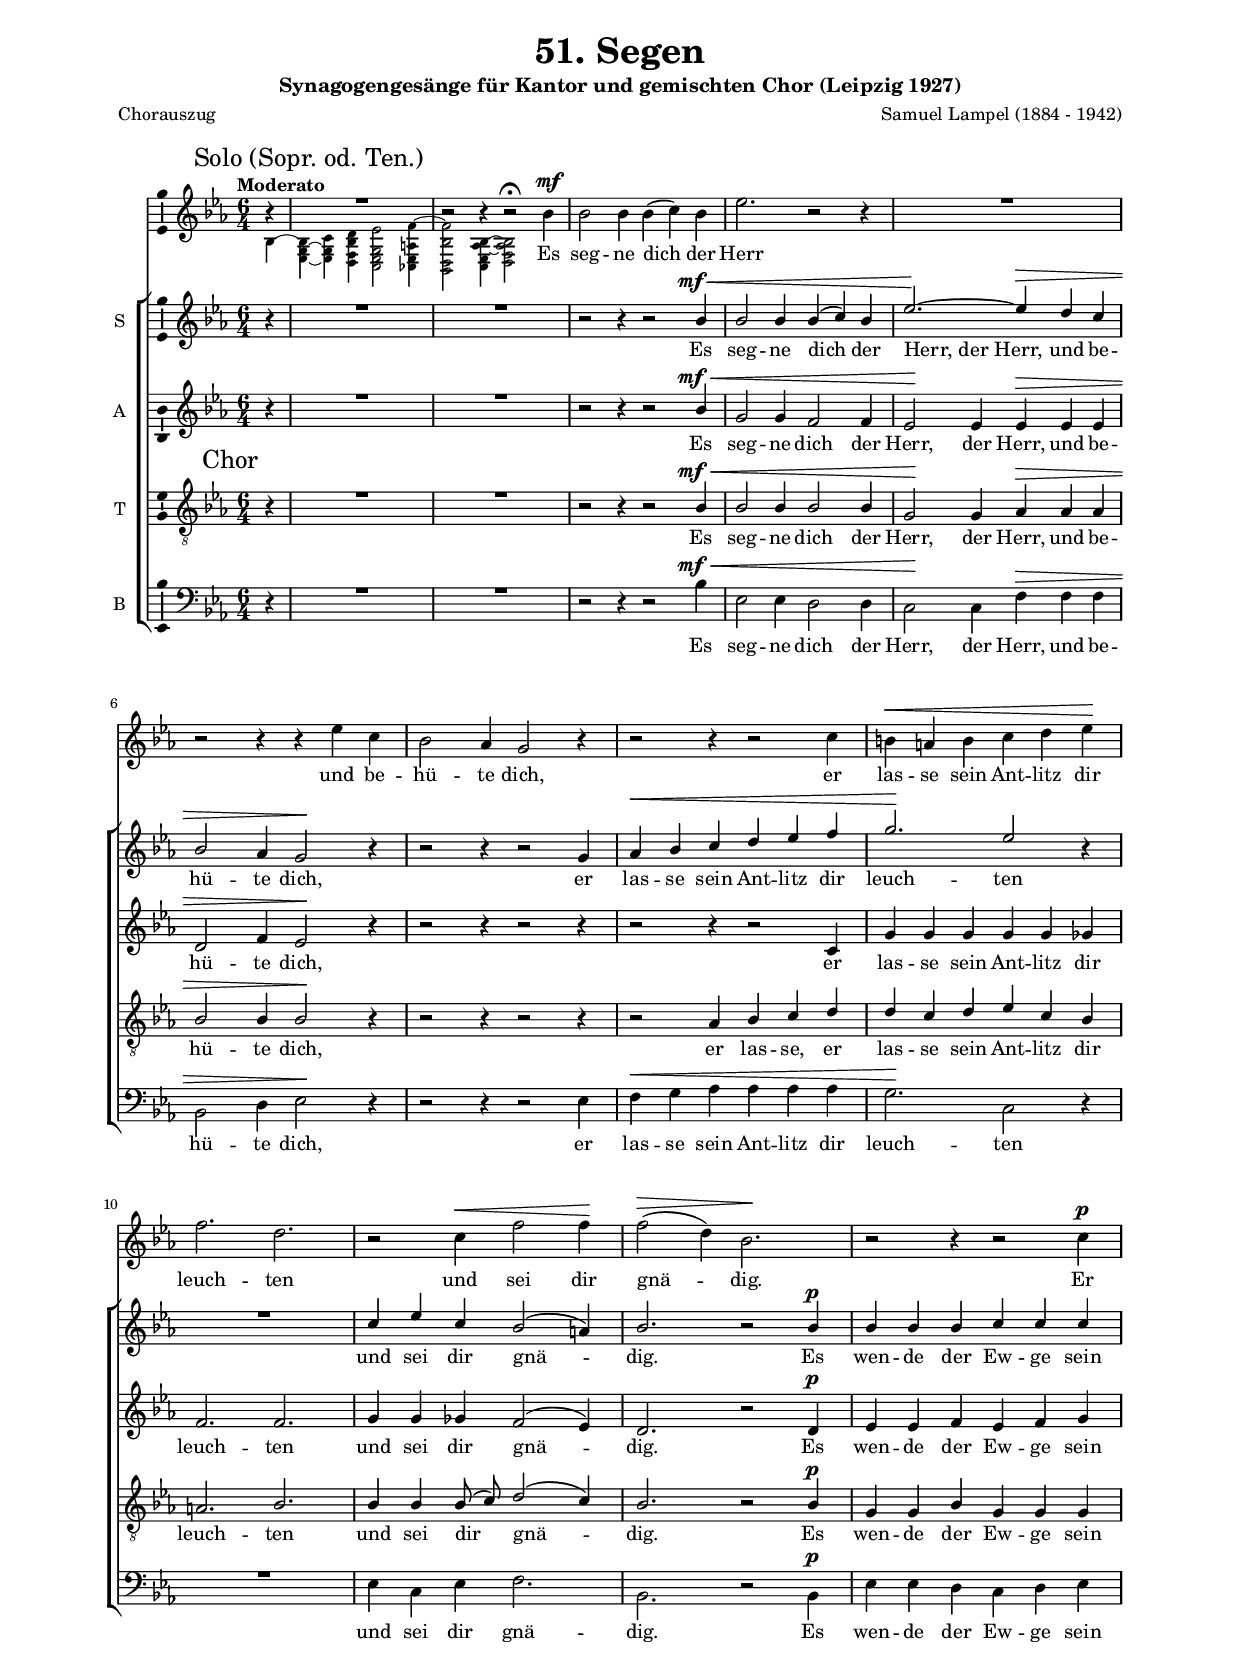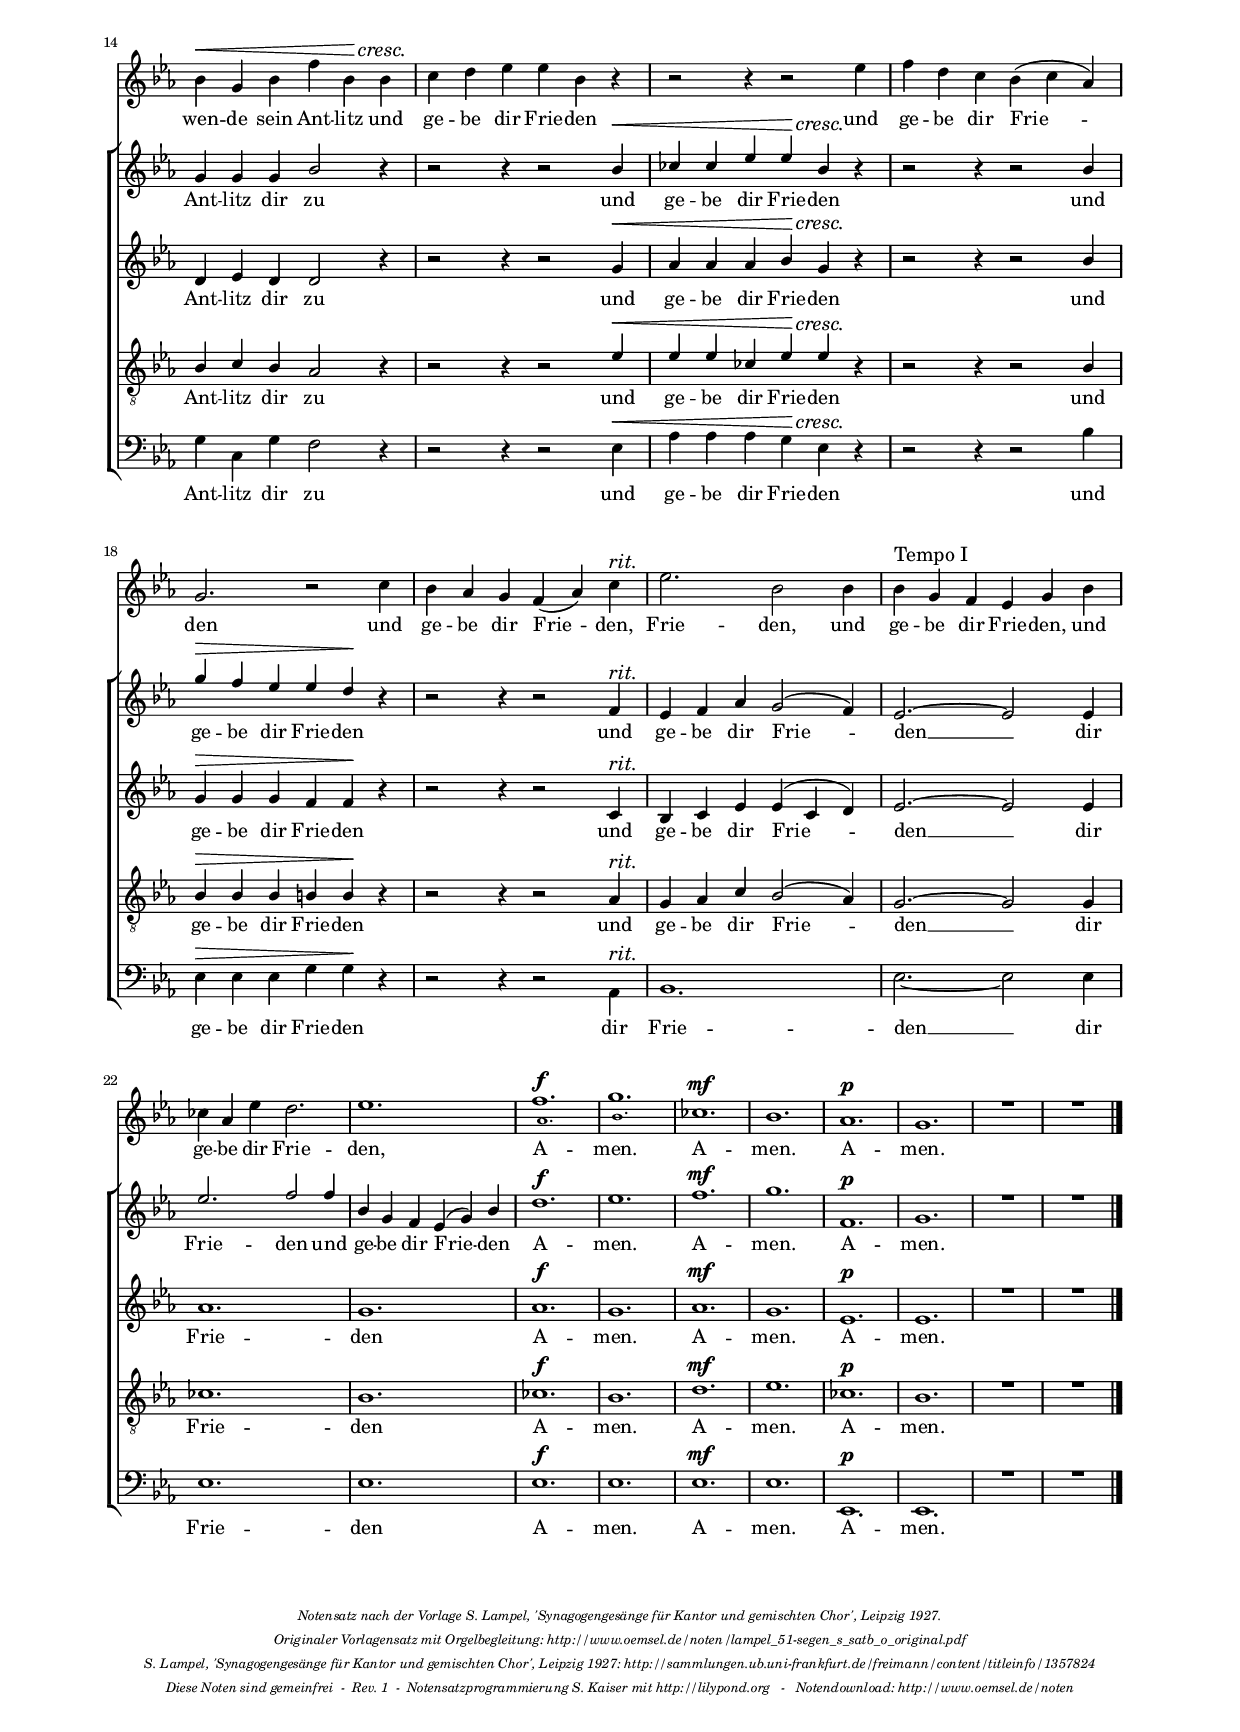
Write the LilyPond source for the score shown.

\version "2.18.2"

#(ly:set-option 'point-and-click #f)

%--------------------
% Maintainer: Sven Kaiser / e-mail: noten(at)oemsel.de
% lampel_51-segen_s_satb_o_neu.ly
% 2017-02-26


\header {
    poet = "Chorauszug"
    composer = "Samuel Lampel (1884 - 1942)"
    title = \markup { \fontsize #2.0 "51. Segen"}
    subtitle = "Synagogengesänge für Kantor und gemischten Chor (Leipzig 1927)"
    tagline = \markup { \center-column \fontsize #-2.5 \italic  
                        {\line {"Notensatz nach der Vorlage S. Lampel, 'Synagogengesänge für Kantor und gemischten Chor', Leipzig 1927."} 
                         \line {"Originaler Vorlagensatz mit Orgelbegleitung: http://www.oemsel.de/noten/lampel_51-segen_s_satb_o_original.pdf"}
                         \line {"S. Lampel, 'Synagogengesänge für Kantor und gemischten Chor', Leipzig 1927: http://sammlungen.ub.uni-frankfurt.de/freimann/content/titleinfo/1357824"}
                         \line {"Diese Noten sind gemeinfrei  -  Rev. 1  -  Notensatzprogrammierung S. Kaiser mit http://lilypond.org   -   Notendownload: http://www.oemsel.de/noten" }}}
}

#(set-global-staff-size 15.5)


\paper {
    paper-width = 21.0\cm
    paper-height = 29.7\cm
    top-margin = 0.7\cm
    bottom-margin = 0.8\cm
    left-margin = 2.0\cm
    right-margin = 2.0\cm
    print-page-number = ##f
    ragged-bottom = ##t
    markup-system-spacing = #'((basic-distance . 22) (padding . 1) (stretchability . 0))
    system-system-spacing #'basic-distance = #17
    ragged-right = ##f
    ragged-last = ##f
    annotate-spacing = ##f
}

StichVoice = \relative c' {
  \clef treble
  \key c \minor
  \time 6/4
  \partial 4
%  \override NoteHead.color = #grey
%  \override Tie.color = #grey
%  \override Stem.color = #grey
%  \override Accidental.color = #grey
%  \override Script.color = #grey
   \override StaffSymbol.staff-space = #10
   \override StaffSymbol.ledger-line-thickness = #'(0.0 . 0.0)
%  \override Staff.LedgerLineSpanner.color = #grey
  \set Voice.fontSize = #-2
  \stemDown
  \override Tie.thickness = #0.0
  bes4~ 
  <bes g~ es~>4 <c g es>4 <d bes f d>4 <es g, es c>2 <f~ a, es ces>4 |
  <f bes, d, bes>2 <bes,~ as~ es c>4 <bes as f d>2
}

SoloVoice = \relative c'' {
  \clef treble
  \key c \minor
  \time 6/4
  \tempo "Moderato"
  \once \override TextScript #'padding = #2.0
  \once \override TextScript #'X-offset = #-9.0
  \once \override TextScript #'Y-offset = #6.0
  \partial 4
  \override MultiMeasureRest.staff-position = #2
  \override Rest.staff-position = #0
  r4 ^\markup{ \fontsize #3.0 {"Solo (Sopr. od. Ten.)"} }
  R1.*1
  r2 r4 r2 \fermata bes4 ^\mf |
  bes2 bes4 bes4( c4) bes4 |
  es2. r2 r4 |
  R1.*1 \break \noPageBreak |
  r2 r4 r4 es4 c4 |
  bes2 as4 g2 r4 |
  r2 r4 r2 c4 |
  b4 ^\< a4 b4 c4 d4 es4 \! \break \noPageBreak |
  f2. d2. |
  r2 c4 ^\< f2 f4 \! |
  f2( ^\> d4) bes2. \! |
  r2 r4 r2 c4 ^\p \pageBreak |
  
  bes4 ^\< g4 bes4 f'4 bes,4 ^\! 
  \once \override TextScript #'X-offset = #-2.8
  \once \override TextScript #'Y-offset = #3.0
  bes4 ^\markup {\italic \large "cresc."} |
  c4 d4 es4 es4 bes4 r4 |
  r2 r4 r2 es4 |
  f4 d4 c4 bes4( c4 as4) \break |
  g2. r2 c4 |
  bes4 as4 g4 f4( as4) c4 ^\markup {\italic \large "rit."} |
  es2. bes2 bes4 |
  bes4 ^\markup{ \larger {"Tempo I"}} g4 f4 es4 g4 bes4 \break |
  ces4 as4 es'4 d2. |
  es1. |
  #(define afterGraceFraction (cons 1 1000))
  \afterGrace f1. ^\f { as,1.} |
  \afterGrace g'1. {bes,1.} |
  ces1. ^\mf |
  bes1. |
  as1. ^\p |
  g1. |
  R1.*2
  \bar "|."
}

SoloText = \lyricmode {
Es seg -- ne dich der Herr
und be -- hü -- te dich, er las -- se sein Ant -- litz dir
leuch -- ten und sei dir gnä -- dig. Er
wen -- de sein Ant -- litz und ge -- be dir Frie -- den und ge -- be dir Frie -- 
den und ge -- be dir Frie -- den, Frie -- den, und ge -- be dir Frie -- den, und
ge -- be dir Frie -- den, A -- men. A -- men. A -- men. 
}

SopranVoice = \relative c'' {
  \clef treble
  \key c \minor
  \time 6/4
  \override Hairpin.to-barline = ##f
  \partial 4
  \override MultiMeasureRest.staff-position = #2
  \override Rest.staff-position = #0
  r4
  R1.*2 |
  r2 r4 r2 bes4 ^\tweak #'X-offset #-0.5 \< ^\tweak #'X-offset #-2.0 \mf |
  bes2 bes4 bes4( c4) bes4 |
  es2.~ \! es4 ^\> d4 c4 |
  bes2 as4 g2 \! r4 |
  r2 r4 r2 g4 |
  as4 ^\< bes4 c4 d4 es4 f4 |
  g2. \! es2 r4 |
  R1.*1 |
  c4 es4 c4 bes2( a4) |
  bes2. r2 bes4 ^\p |
  bes4 bes4 bes4 c4 c4 c4 |
  g4 g4 g4 bes2 r4 |
  r2 r4 r2 bes4 ^\< |
  ces4 ces4 es4 es4 \! 
  \once \override TextScript #'X-offset = #-2.8
  \once \override TextScript #'Y-offset = #5.0
  bes4 ^\markup {\italic \large "cresc."} r4 |
  r2 r4 r2 bes4 |
  g'4 ^\> f4 es4 es4 d4 \! r4 |
  r2 r4 r2 f,4 ^\markup {\italic \large "rit."} |
  es4 f4 as4 g2( f4) |
  es2.~ es2 es4 |
  es'2. f2 f4 |
  bes,4 g4 f4 es4( g4) bes4 |
  d1. ^\f |
  es1. |
  f1. ^\mf |
  g1. |
  f,1. ^\p |
  g1. |
  R1.*2 |
  \bar "|."
}

SopranText = \lyricmode {
Es seg -- ne dich der "Herr, der Herr," und be -- 
hü -- te dich, er las -- se sein Ant -- litz dir
leuch -- ten und sei dir gnä -- dig. Es wen -- de der Ew -- ge sein
Ant -- litz dir zu und ge -- be dir Frie -- den und
ge -- be dir Frie -- den und ge -- be dir Frie -- den __ dir
Frie -- den und ge -- be dir Frie -- den A -- men. A -- men. A -- men.
}

AltoVoice = \relative c'' {
  \clef treble
  \key c \minor
  \time 6/4
  \override Hairpin.to-barline = ##f
  \partial 4
  \override MultiMeasureRest.staff-position = #2
  \override Rest.staff-position = #0
  r4
  R1.*2 |
  r2 r4 r2 bes4 ^\<  ^\tweak #'X-offset #-2.0 \mf |
  g2 g4 f2 f4 |
  es2 \! es4 es4 ^\> es4 es4 |
  d2 f4 es2 \! r4 |
  r2 r4 r2 r4 |
  r2 r4 r2 c4 |
  g'4 g4 g4 g4 g4 ges4 |
  f2. f2. |
  g4 g4 ges4 f2( es4) |
  d2. r2 d4 ^\p |
  es4 es4 f4 es4 f4 g4 |
  d4 es4 d4 d2 r4 |
  r2 r4 r2 g4 ^\< |
  as4 as4 as4 bes4 \! 
  \once \override TextScript #'X-offset = #-2.8
  \once \override TextScript #'Y-offset = #4.0
  g4 ^\markup {\italic \large "cresc."} r4 |
  r2 r4 r2 bes4 |
  g4 ^\> g4 g4 f4 f4 \! r4 |
  r2 r4 r2 c4 ^\markup {\italic \large "rit."} |
  bes4 c4 es4 es4( c4 d4) |
  es2.~ es2 es4 |
  as1. |
  g1. |
  as1. ^\f |
  g1. |
  as1. ^\mf |
  g1. |
  es1. ^\p |
  es1. |
  R1.*2 |
\bar "|."
}

AltoText = \lyricmode {
Es seg -- ne dich der Herr, der Herr, und be -- 
hü -- te dich, er las -- se sein Ant -- litz dir
leuch -- ten und sei dir gnä -- dig. Es wen -- de der Ew -- ge sein
Ant -- litz dir zu und ge -- be dir Frie -- den und
ge -- be dir Frie -- den und ge -- be dir Frie -- den __ dir
Frie -- den A -- men. A -- men. A -- men.
}

TenorVoice = \relative c' {
  \clef "treble_8"
  \key c \minor
  \time 6/4
  \once \override TextScript #'padding = #2.0
  \once \override TextScript #'X-offset = #-8.0
  \once \override TextScript #'Y-offset = #5.0
  \override Hairpin.to-barline = ##f
  \partial 4
  \override MultiMeasureRest.staff-position = #2
  \override Rest.staff-position = #0
  r4 ^\markup{ \fontsize #3.0 {"Chor"} }
  R1.*2 |
  r2 r4 r2 bes4 ^\< ^\tweak #'X-offset #-2.0 \mf |
  bes2 bes4 bes2 bes4 |
  g2 \! g4 as4 ^\> as4 as4 |
  bes2 bes4 bes2 \! r4 |
  r2 r4 r2 r4 |
  r2 as4 bes4 c4 d4 |
  d4 c4 d4 es4 c4 bes4 |
  a2. bes2. |
  bes4 bes4 bes8( c8) \noBeam d2( c4) |
  bes2. r2 bes4 ^\p |
  g4 g4 bes4 g4 g4 g4 |
  bes4 c4 bes4 as2 r4 |
  r2 r4 r2 es'4 ^\< |
  es4 es4 ces4 es4 \! 
  \once \override TextScript #'X-offset = #-2.8
  \once \override TextScript #'Y-offset = #4.0
  es4 ^\markup {\italic \large "cresc."} r4 |
  r2 r4 r2 bes4 |
  bes4 ^\> bes4 bes4 b4 b4 \! r4 |
  r2 r4 r2 as4 ^\markup {\italic \large "rit."} |
  g4 as4 c4 bes2( as4) |
  g2.~ g2 g4 |
  ces1. |
  bes1. |
  ces1. ^\f |
  bes1. |
  d1. ^\mf |
  es1. |
  ces1. ^\p |
  bes1. |
  R1.*2 |
  \bar "|."
}

TenorText = \lyricmode {
Es seg -- ne dich der Herr, der Herr, und be -- 
hü -- te dich, er las -- se, er las -- se sein Ant -- litz dir
leuch -- ten und sei dir gnä -- dig. Es wen -- de der Ew -- ge sein
Ant -- litz dir zu und ge -- be dir Frie -- den und
ge -- be dir Frie -- den und ge -- be dir Frie -- den __ dir
Frie -- den A -- men. A -- men. A -- men.
}

BassVoice = \relative c' {
  \clef bass
  \key c \minor
  \time 6/4
  \override Hairpin.to-barline = ##f
  \partial 4
  \override MultiMeasureRest.staff-position = #2
  \override Rest.staff-position = #0
  r4
  R1.*2 |
  r2 r4 r2 bes4 ^\<  ^\tweak #'X-offset #-2.0 \mf |
  es,2 es4 d2 d4 |
  c2 \! c4 f4 ^\> f4 f4 |
  bes,2 d4 es2 \! r4 |
  r2 r4 r2 es4 |
  f4 ^\< g4 as4 as4 as4 as4 |
  g2.  \! c,2 r4 |
  R1.*1 |
  es4 c4 es4 f2. |
  bes,2. r2 bes4 ^\p |
  es4 es4 d4 c4 d4 es4 |
  g4 c,4 g'4 f2 r4 |
  r2 r4 r2 es4 ^\< |
  as4 as4 as4 g4 \! 
  \once \override TextScript #'X-offset = #-2.8
  \once \override TextScript #'Y-offset = #3.0
  es4 ^\markup {\italic \large "cresc."} r4 |
  r2 r4 r2 bes'4 |
  es,4 ^\> es4 es4 g4 g4 \! r4 |
  r2 r4 r2 as,4 ^\markup {\italic \large "rit."} |
  bes1. |
  es2.~ es2 es4 |
  es1. |
  es1. |
  es1. ^\f |
  es1. |
  es1. ^\mf |
  es1. |
  es,1. ^\p |
  es1. |
  R1.*2 |
  \bar "|."
}

BassText = \lyricmode {
Es seg -- ne dich der Herr, der Herr, und be -- 
hü -- te dich, er las -- se sein Ant -- litz dir
leuch -- ten und sei dir gnä -- dig. Es wen -- de der Ew -- ge sein
Ant -- litz dir zu und ge -- be dir Frie -- den und
ge -- be dir Frie -- den dir Frie -- den __ dir 
Frie -- den A -- men. A -- men. A -- men.
}



\score {
<<
\new Staff <<
\new Voice = "SoloVoice"  \with { \consists "Ambitus_engraver"} { \autoBeamOff {\SoloVoice} }
\new Lyrics \lyricsto "SoloVoice" \SoloText
\new Voice = "StichVoice" { \autoBeamOff {\StichVoice} }
>>
        \new ChoirStaff <<
            \new Staff \with { \consists "Ambitus_engraver"}
            <<
                \set Staff.instrumentName = "S"
                \context Staff << 
                    \context Voice = "SopranVoice" { \voiceOne \SopranVoice }
                    \new Lyrics \lyricsto "SopranVoice" \SopranText
                    >>
                >>
            \new Staff \with { \consists "Ambitus_engraver"} 
            <<
                \set Staff.instrumentName = "A"
                \context Staff << 
                    \context Voice = "AltoVoice" { \voiceOne \AltoVoice }
                    \new Lyrics \lyricsto "AltoVoice" \AltoText
                    >>
                >>
            \new Staff \with { \consists "Ambitus_engraver"}
            <<
                \set Staff.instrumentName = "T"
                \context Staff << 
                    \context Voice = "TenorVoice" { \voiceOne \TenorVoice }
                    \new Lyrics \lyricsto "TenorVoice" \TenorText

                >>
                >>
            \new Staff \with { \consists "Ambitus_engraver"}
            <<
                \set Staff.instrumentName = "B"
                \context Staff << 
                    \context Voice = "BassVoice" { \voiceTwo \BassVoice }
                    \new Lyrics \lyricsto "BassVoice" \BassText

                >>
                >>
            >>
>>
        \layout { 
            \context { \Score \override BarNumber.padding = #2.0 } 
            indent = #5
                }
}

\score {
  <<
    \new Voice = "SoloVoice" \SoloVoice
    \new Voice = "StichVoice" \StichVoice
    \new Voice = "SopranVoice" \SopranVoice
    \new Voice = "AltoVoice" \AltoVoice    
    \new Voice = "TenorVoice" \TenorVoice
    \new Voice = "BassVoice" \BassVoice
  >>
  \midi { }
}